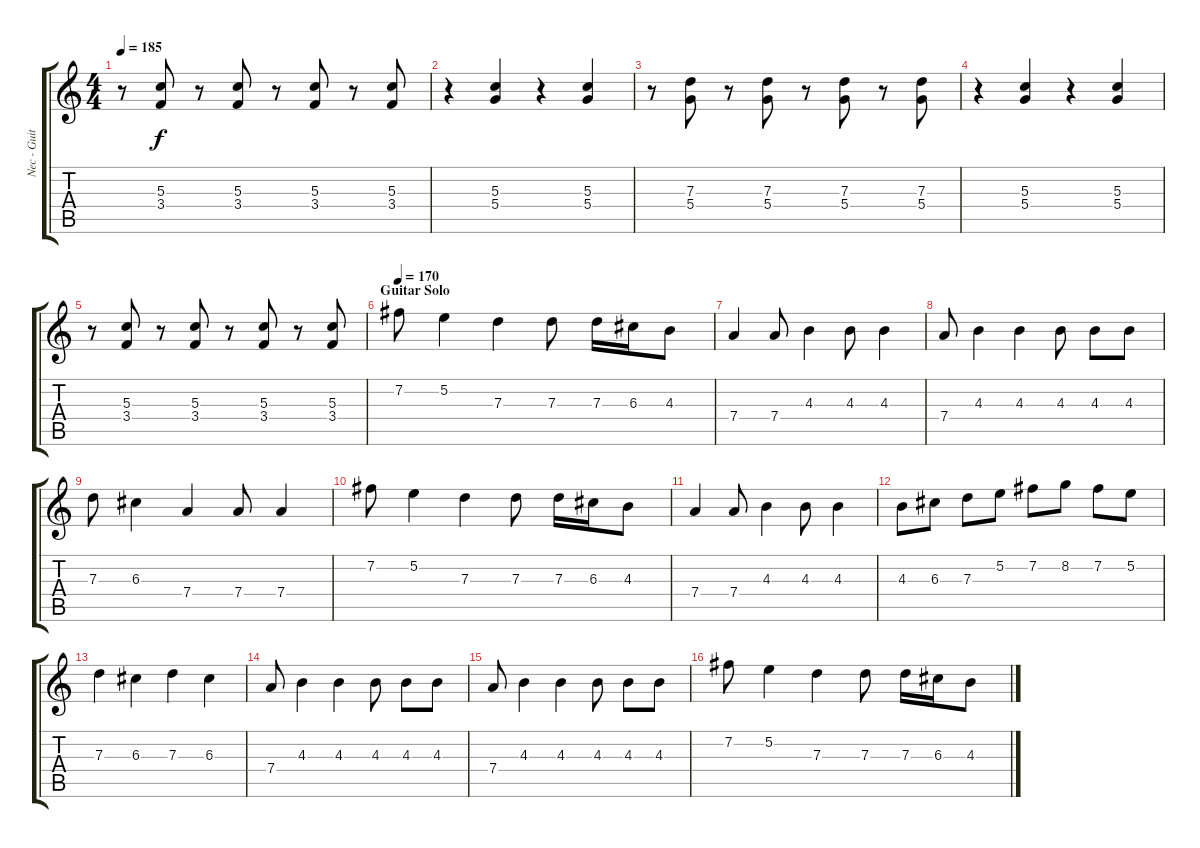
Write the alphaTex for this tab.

\track ("Nec - Guitars" "Nec - Guit") {instrument distortionguitar}
\staff {score tabs}
\tuning (E4 B3 G3 D3 A2 E2) {hide}
\ts (4 4)
\tempo 185
\clef g2
\ks c
r.8{dy f} (5.3 3.4).8 r.8 (5.3 3.4).8 r.8 (5.3 3.4).8 r.8 (5.3 3.4).8 |
r.4 (5.3 5.4).4{instrument electricguitarclean} r.4 (5.3 5.4).4 |
r.8 (7.3 5.4).8 r.8 (7.3 5.4).8 r.8 (7.3 5.4).8 r.8 (7.3 5.4).8 |
r.4 (5.3 5.4).4 r.4 (5.3 5.4).4 |
r.8 (5.3 3.4).8 r.8 (5.3 3.4).8 r.8 (5.3 3.4).8 r.8 (5.3 3.4).8 |
\section ("" "Guitar Solo")
\tempo 170
7.2.8{instrument distortionguitar} 5.2.4 7.3.4 7.3.8 7.3.16 6.3.16 4.3.8 |
7.4.4 7.4.8 4.3.4 4.3.8 4.3.4 |
7.4.8 4.3.4 4.3.4 4.3.8 4.3.8 4.3.8 |
7.3.8 6.3.4 7.4.4 7.4.8 7.4.4 |
7.2.8 5.2.4 7.3.4 7.3.8 7.3.16 6.3.16 4.3.8 |
7.4.4 7.4.8 4.3.4 4.3.8 4.3.4 |
4.3.8 6.3.8 7.3.8 5.2.8 7.2.8 8.2.8 7.2.8 5.2.8 |
7.3.4 6.3.4 7.3.4 6.3.4 |
7.4.8 4.3.4 4.3.4 4.3.8 4.3.8 4.3.8 |
7.4.8 4.3.4 4.3.4 4.3.8 4.3.8 4.3.8 |
7.2.8 5.2.4 7.3.4 7.3.8 7.3.16 6.3.16 4.3.8
